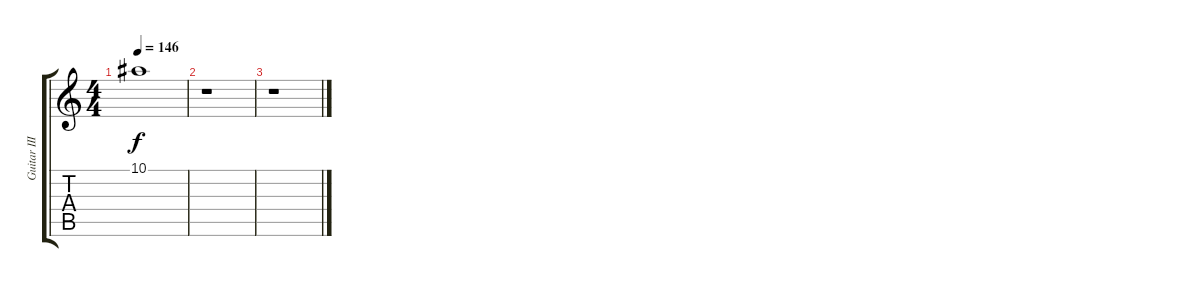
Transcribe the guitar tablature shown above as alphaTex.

\track ("Guitar III" "Guitar III") {instrument overdrivenguitar}
\staff {score tabs}
\tuning (C4 G3 Eb3 Bb2 F2 C2) {hide}
\ts (4 4)
\tempo 146
\clef g2
\ks c
10.1{t}.1{dy f} |
r.1 |
r.1
